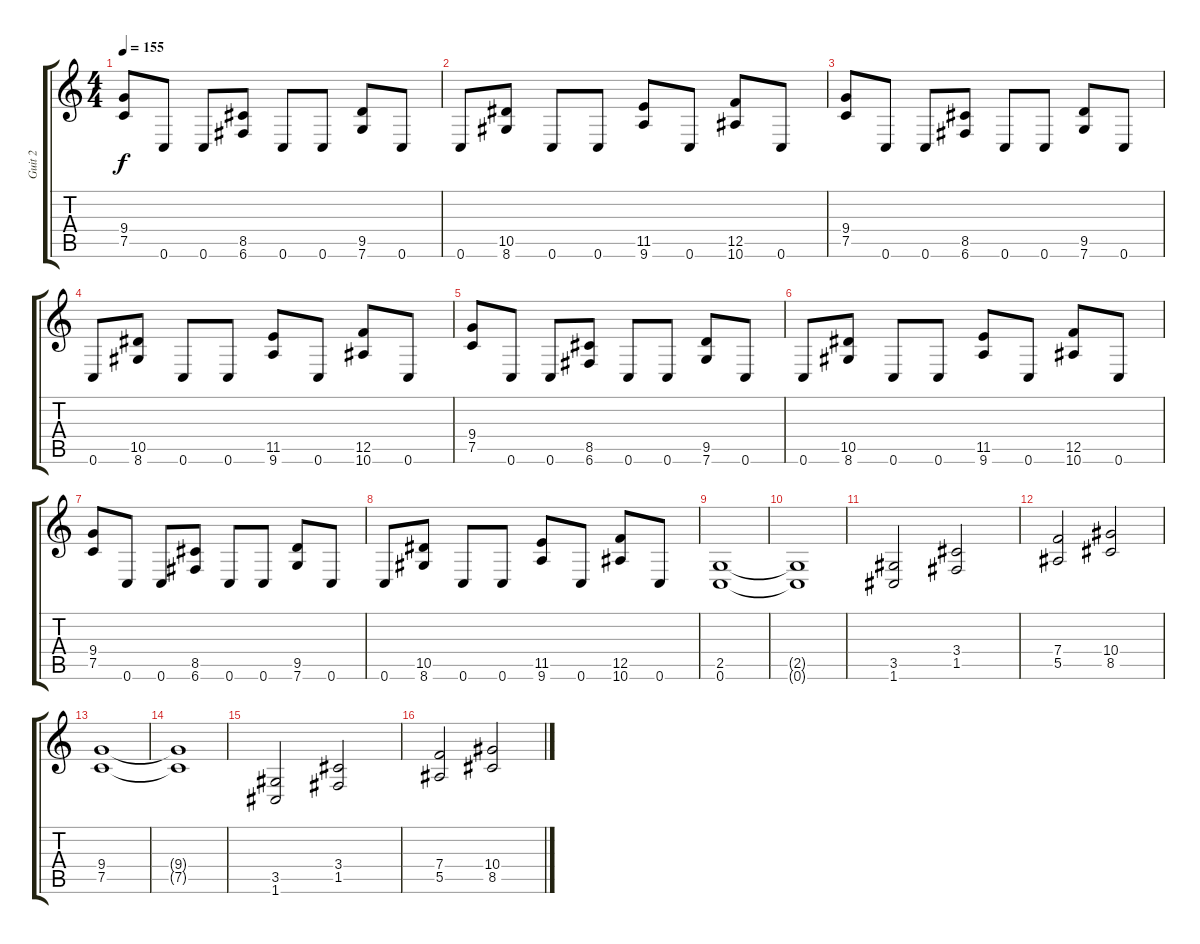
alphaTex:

\track ("Guit 2" "Guit 2") {instrument distortionguitar}
\staff {score tabs}
\tuning (C4 G3 Eb3 Bb2 F2 C2) {hide}
\ts (4 4)
\tempo 155
\clef g2
\ks c
(9.4 7.5).8{dy f} 0.6.8 0.6.8 (8.5 6.6).8 0.6.8 0.6.8 (9.5 7.6).8 0.6.8 |
0.6.8 (10.5 8.6).8 0.6.8 0.6.8 (11.5 9.6).8 0.6.8 (12.5 10.6).8 0.6.8 |
(9.4 7.5).8 0.6.8 0.6.8 (8.5 6.6).8 0.6.8 0.6.8 (9.5 7.6).8 0.6.8 |
0.6.8 (10.5 8.6).8 0.6.8 0.6.8 (11.5 9.6).8 0.6.8 (12.5 10.6).8 0.6.8 |
(9.4 7.5).8 0.6.8 0.6.8 (8.5 6.6).8 0.6.8 0.6.8 (9.5 7.6).8 0.6.8 |
0.6.8 (10.5 8.6).8 0.6.8 0.6.8 (11.5 9.6).8 0.6.8 (12.5 10.6).8 0.6.8 |
(9.4 7.5).8 0.6.8 0.6.8 (8.5 6.6).8 0.6.8 0.6.8 (9.5 7.6).8 0.6.8 |
0.6.8 (10.5 8.6).8 0.6.8 0.6.8 (11.5 9.6).8 0.6.8 (12.5 10.6).8 0.6.8 |
(2.5 0.6).1 |
(2.5{t} 0.6{t}).1 |
(3.5 1.6).2 (3.4 1.5).2 |
(7.4 5.5).2 (10.4 8.5).2 |
(9.4 7.5).1 |
(9.4{t} 7.5{t}).1 |
(3.5 1.6).2 (3.4 1.5).2 |
(7.4 5.5).2 (10.4 8.5).2
